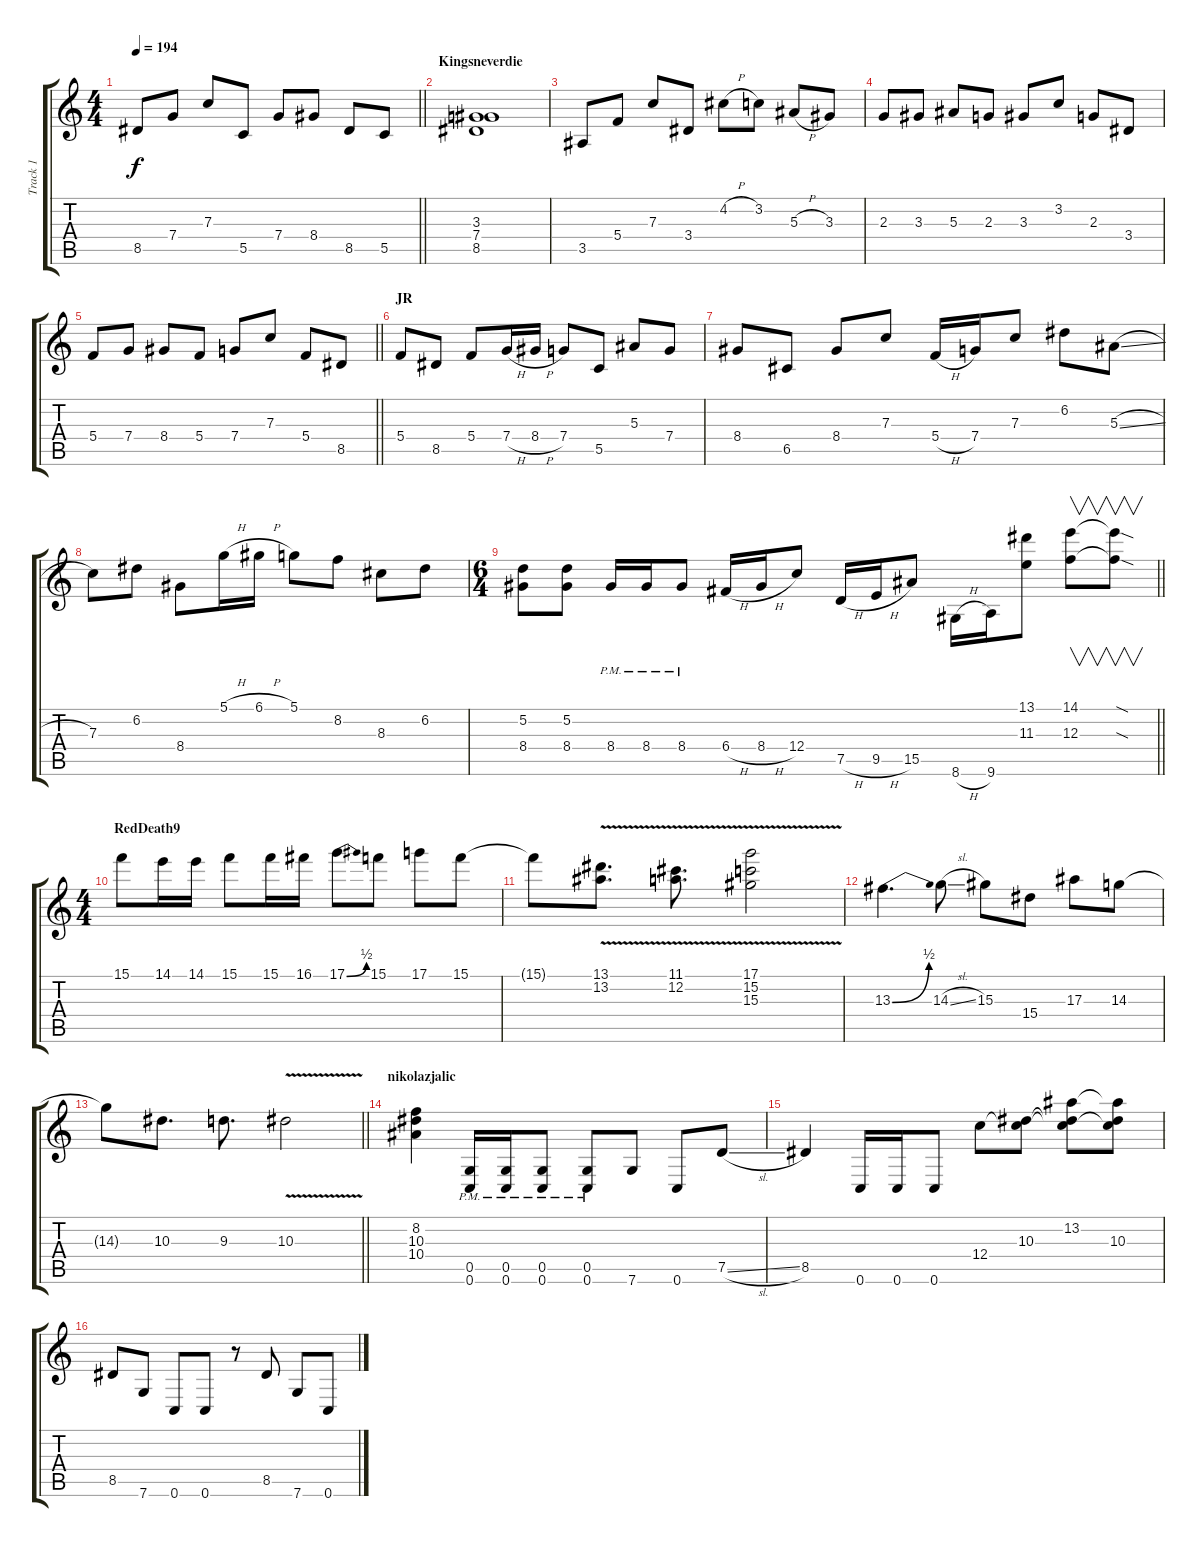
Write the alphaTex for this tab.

\track ("Track 1" "Track 1") {instrument distortionguitar}
\staff {score tabs}
\tuning (D4 A3 F3 C3 G2 C2) {hide}
\ts (4 4)
\tempo 194
\clef g2
\barLineRight lightlight
\ks c
8.5.8{dy f} 7.4.8 7.3.8 5.5.8 7.4.8 8.4.8 8.5.8 5.5.8 |
\section ("" "Kingsneverdie")
(3.3 7.4 8.5).1 |
3.5.8 5.4.8 7.3.8 3.4.8 4.2{h}.8 3.2.8 5.3{h}.8 3.3.8 |
2.3.8 3.3.8 5.3.8 2.3.8 3.3.8 3.2.8 2.3.8 3.4.8 |
\barLineRight lightlight
5.4.8 7.4.8 8.4.8 5.4.8 7.4.8 7.3.8 5.4.8 8.5.8 |
\section ("" "JR")
5.4.8 8.5.8 5.4.8 7.4{h}.16 8.4{h}.16 7.4.8 5.5.8 5.3.8 7.4.8 |
8.4.8 6.5.8 8.4.8 7.3.8 5.4{h}.16 7.4.16 7.3.8 6.2.8 5.3{sl}.8 |
7.3.8 6.2.8 8.4.8 5.1{h}.16 6.1{h}.16 5.1.8 8.2.8 8.3.8 6.2.8 |
\ts (6 4)
\barLineRight lightlight
(5.2 8.4).8 (5.2 8.4).8 8.4{pm}.16 8.4{pm}.16 8.4{pm}.8 6.4{h}.16 8.4{h}.16 12.4.8 7.5{h}.16 9.5{h}.16 15.5.8 8.6{h}.16 9.6.16 (13.1 11.3).8 (14.1 12.3).8{v} (14.1{sod t} 12.3{sod t}).8{v} |
\ts (4 4)
\section ("" "RedDeath9")
15.1.8 14.1.16 14.1.16 15.1.8 15.1.16 16.1.16 17.1{be (bend 0 0 60 2)}.8 15.1.8 17.1.8 15.1.8 |
15.1{t}.8 (13.1 13.2{v}).8{d} (11.1 12.2{v}).8{d} (17.1 15.2 15.3{v}).2 |
13.3{be (bend 0 0 60 2)}.4{d} 14.3{sl}.8 15.3.8 15.4.8 17.3.8 14.3.8 |
\barLineRight lightlight
14.3{t}.8 10.3.8{d} 9.3.8{d} 10.3{v}.2 |
\section ("" "nikolazjalic")
(8.2 10.3 10.4).4 (0.5{pm} 0.6{pm}).16 (0.5{pm} 0.6{pm}).16 (0.5{pm} 0.6{pm}).8 (0.5{pm} 0.6{pm}).8 7.6.8 0.6.8 7.5{sl}.8 |
8.5.4 0.6.16 0.6.16 0.6.8 12.4.8 (10.3 12.4{t}).8 (13.2 10.3{t} 12.4{t}).8 (13.2{t} 10.3 12.4{t}).8 |
8.5.8 7.6.8 0.6.8 0.6.8 r.8 8.5.8 7.6.8 0.6.8
